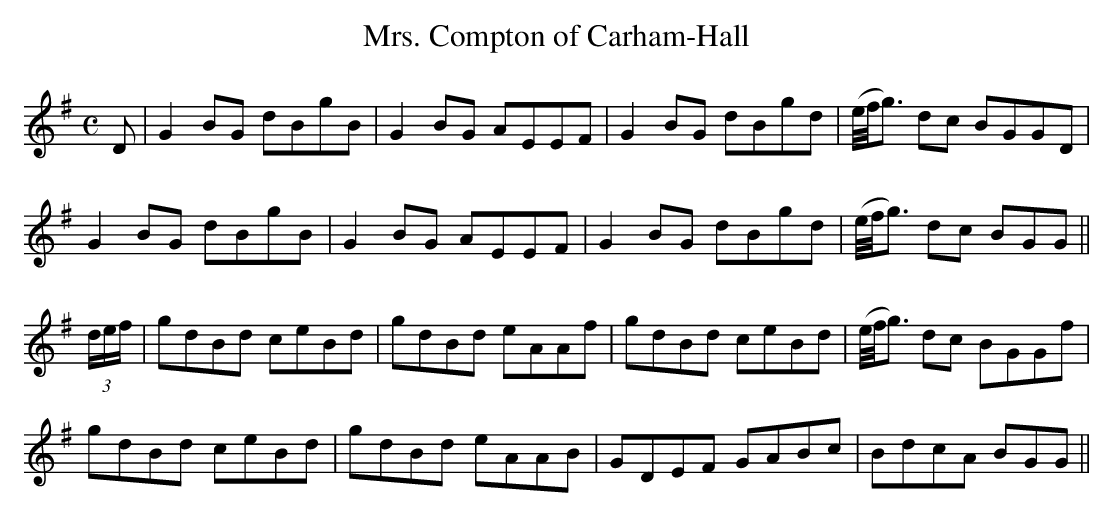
X:1
T:Mrs. Compton of Carham-Hall
M:C
L:1/8
K:G
D | G2 BG dBgB | G2 BG AEEF | G2 BG dBgd | (e/4f/2<g) dc BGGD |
G2 BG dBgB | G2 BG AEEF | G2 BG dBgd | (e/4f/2<g) dc BGG ||
(3d/e/f/ | gdBd ceBd | gdBd eAAf | gdBd ceBd | (e/4f/2<g) dc BGGf |
gdBd ceBd | gdBd eAAB | GDEF GABc | BdcA BGG ||
